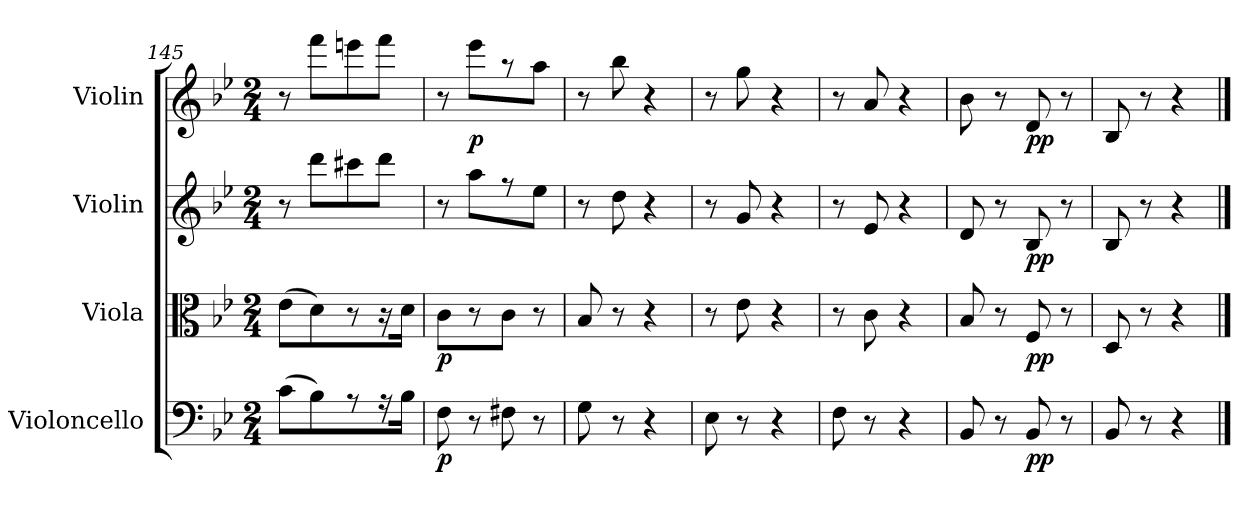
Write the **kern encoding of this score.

**kern	**dynam	**kern	**dynam	**kern	**dynam	**kern	**dynam
*part4	*part4	*part3	*part3	*part2	*part2	*part1	*part1
*staff4	*staff4	*staff3	*staff3	*staff2	*staff2	*staff1	*staff1
*I"Violoncello	*	*I"Viola	*	*I"Violin	*	*I"Violin	*
*I'Vc	*	*I'Vla	*	*I'Vln	*	*I'Vln	*
*clefF4	*	*clefC3	*	*clefG2	*	*clefG2	*
*k[b-e-]	*	*k[b-e-]	*	*k[b-e-]	*	*k[b-e-]	*
*B-:	*	*B-:	*	*B-:	*	*B-:	*
*M2/4	*	*M2/4	*	*M2/4	*	*M2/4	*
=145	=145	=145	=145	=145	=145	=145	=145
(8c\L	.	(8e-\L	.	8r	.	8r	.
8B-\)	.	8d\)	.	8ddd\L	.	8fff\L	.
8r	.	8r	.	8ccc#X\	.	8eeen\	.
16r	.	16r	.	8ddd\J	.	8fff\J	.
16B-\Jk	.	16d\Jk	.	.	.	.	.
=146	=146	=146	=146	=146	=146	=146	=146
8F\	p	8c\L	p	8r	.	8r	.
8r	.	8r	.	8aa\L	.	8eee-\L	p
8F#X\	.	8c\J	.	8r	.	8r	.
8r	.	8r	.	8ee-\J	.	8aa\J	.
=147	=147	=147	=147	=147	=147	=147	=147
8G\	.	8B-/	.	8r	.	8r	.
8r	.	8r	.	8dd\	.	8bb-\	.
4r	.	4r	.	4r	.	4r	.
=148	=148	=148	=148	=148	=148	=148	=148
8E-\	.	8r	.	8r	.	8r	.
8r	.	8e-\	.	8g/	.	8gg\	.
4r	.	4r	.	4r	.	4r	.
=149	=149	=149	=149	=149	=149	=149	=149
8F\	.	8r	.	8r	.	8r	.
8r	.	8c\	.	8e-/	.	8a/	.
4r	.	4r	.	4r	.	4r	.
=150	=150	=150	=150	=150	=150	=150	=150
8BB-/	.	8B-/	.	8d/	.	8b-\	.
8r	.	8r	.	8r	.	8r	.
8BB-/	pp	8F/	pp	8B-/	pp	8d/	pp
8r	.	8r	.	8r	.	8r	.
=151	=151	=151	=151	=151	=151	=151	=151
8BB-/	.	8D/	.	8B-/	.	8B-/	.
8r	.	8r	.	8r	.	8r	.
4r	.	4r	.	4r	.	4r	.
==	==	==	==	==	==	==	==
*-	*-	*-	*-	*-	*-	*-	*-
